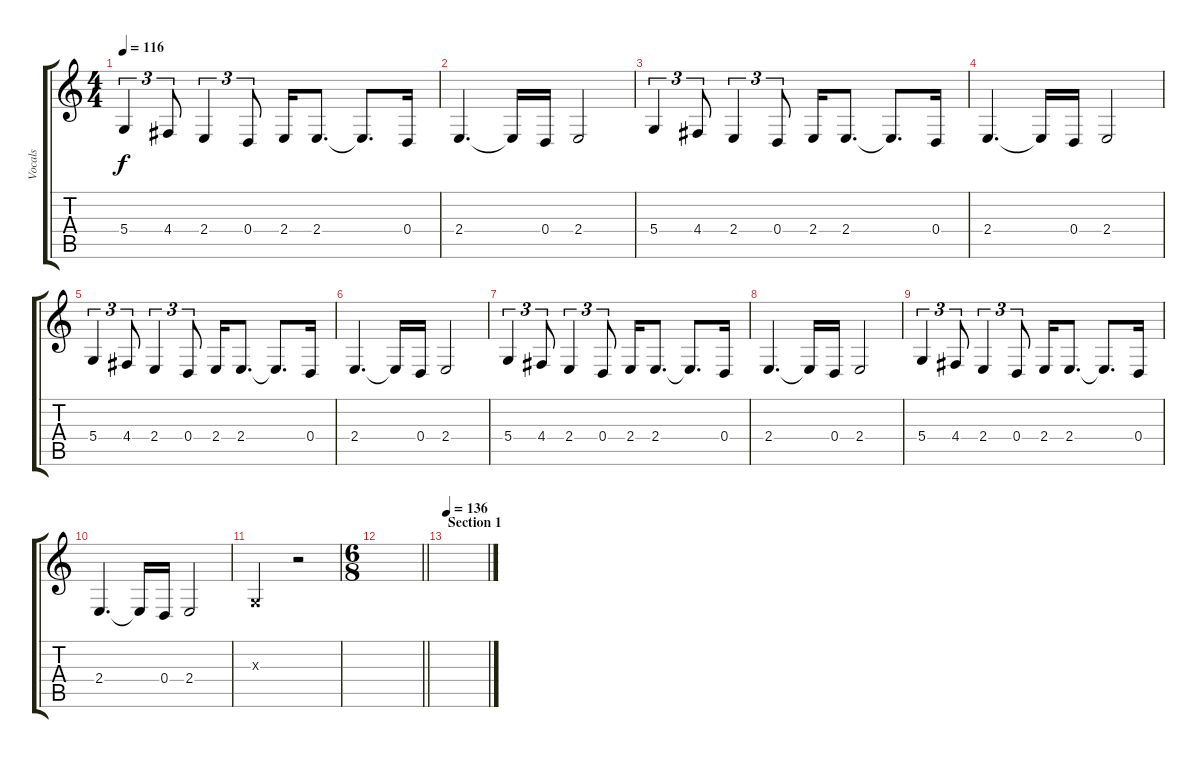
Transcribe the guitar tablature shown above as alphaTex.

\track ("Vocals" "Vocals") {instrument oboe}
\staff {score tabs}
\tuning (E4 B3 G3 D3 A2 E2) {hide}
\ts (4 4)
\tempo 116
\clef g2
\ks c
5.4.4{tu (3 2) dy f} 4.4.8{tu (3 2)} 2.4.4{tu (3 2)} 0.4.8{tu (3 2)} 2.4.16 2.4.8{d} 2.4{t}.8{d} 0.4.16 |
2.4.4{d} 2.4{t}.16 0.4.16 2.4.2 |
5.4.4{tu (3 2)} 4.4.8{tu (3 2)} 2.4.4{tu (3 2)} 0.4.8{tu (3 2)} 2.4.16 2.4.8{d} 2.4{t}.8{d} 0.4.16 |
2.4.4{d} 2.4{t}.16 0.4.16 2.4.2 |
5.4.4{tu (3 2)} 4.4.8{tu (3 2)} 2.4.4{tu (3 2)} 0.4.8{tu (3 2)} 2.4.16 2.4.8{d} 2.4{t}.8{d} 0.4.16 |
2.4.4{d} 2.4{t}.16 0.4.16 2.4.2 |
5.4.4{tu (3 2)} 4.4.8{tu (3 2)} 2.4.4{tu (3 2)} 0.4.8{tu (3 2)} 2.4.16 2.4.8{d} 2.4{t}.8{d} 0.4.16 |
2.4.4{d} 2.4{t}.16 0.4.16 2.4.2 |
5.4.4{tu (3 2)} 4.4.8{tu (3 2)} 2.4.4{tu (3 2)} 0.4.8{tu (3 2)} 2.4.16 2.4.8{d} 2.4{t}.8{d} 0.4.16 |
2.4.4{d} 2.4{t}.16 0.4.16 2.4.2 |
0.3{x}.2 r.2{volume 0} |
\ts (6 8)
\barLineRight lightlight
|
\section ("" "Section 1")
\tempo 136
